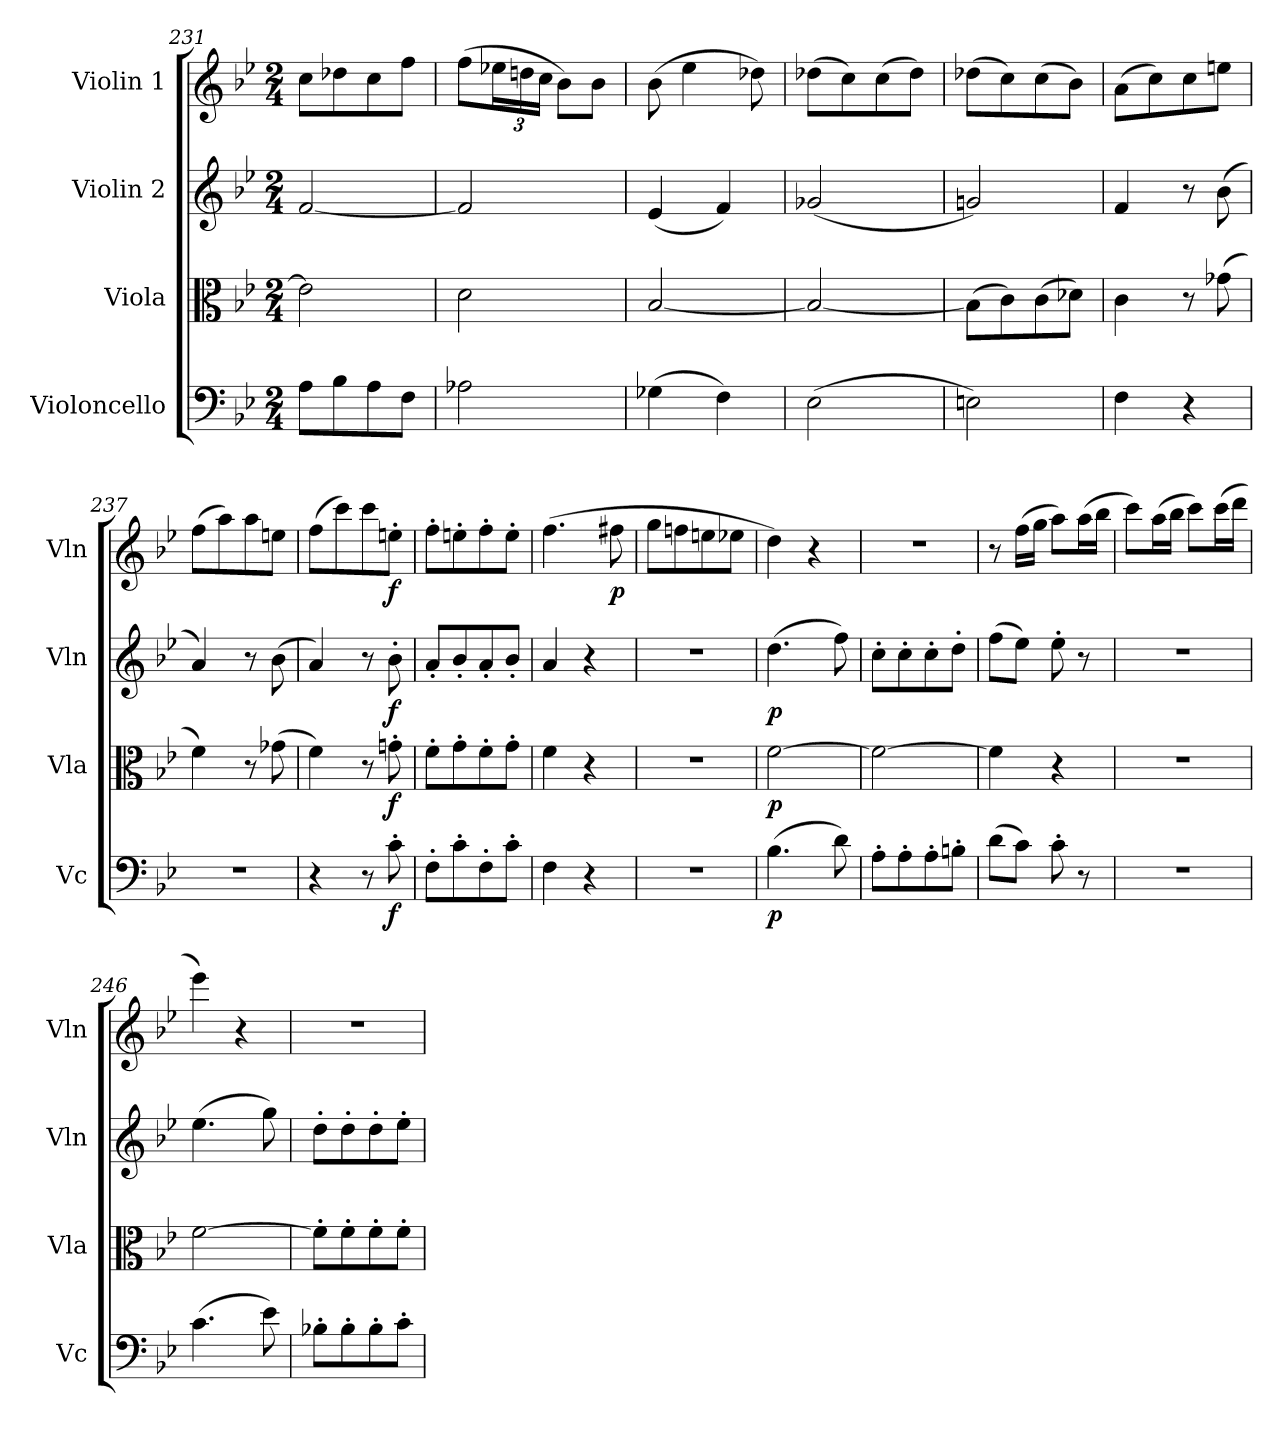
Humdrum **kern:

**kern	**dynam	**kern	**dynam	**kern	**dynam	**kern	**dynam
*part4	*part4	*part3	*part3	*part2	*part2	*part1	*part1
*staff4	*staff4	*staff3	*staff3	*staff2	*staff2	*staff1	*staff1
*I"Violoncello	*	*I"Viola	*	*I"Violin 2	*	*I"Violin 1	*
*I'Vc	*	*I'Vla	*	*I'Vln	*	*I'Vln	*
*clefF4	*	*clefC3	*	*clefG2	*	*clefG2	*
*k[b-e-]	*	*k[b-e-]	*	*k[b-e-]	*	*k[b-e-]	*
*M2/4	*	*M2/4	*	*M2/4	*	*M2/4	*
=231	=231	=231	=231	=231	=231	=231	=231
8A\L	.	2e-\]	.	[2f/	.	8cc\L	.
8B-\	.	.	.	.	.	8dd-X\	.
8A\	.	.	.	.	.	8cc\	.
8F\J	.	.	.	.	.	8ff\J	.
=232	=232	=232	=232	=232	=232	=232	=232
2A-X\	.	2d\	.	2f/]	.	(8ff\L	.
*	*	*	*	*	*	*Xbrackettup	*
.	.	.	.	.	.	24ee-X\L	.
.	.	.	.	.	.	24ddn\	.
.	.	.	.	.	.	24cc\JJ	.
.	.	.	.	.	.	8b-\L)	.
.	.	.	.	.	.	8b-\J	.
=233	=233	=233	=233	=233	=233	=233	=233
(4G-X\	.	[2B-/	.	(4e-/	.	(8b-\	.
.	.	.	.	.	.	4ee-\	.
4F\)	.	.	.	4f/)	.	.	.
.	.	.	.	.	.	8dd-X\)	.
=234	=234	=234	=234	=234	=234	=234	=234
(2E-\	.	2B-/_	.	(2g-X/	.	(8dd-X\L	.
.	.	.	.	.	.	8cc\)	.
.	.	.	.	.	.	(8cc\	.
.	.	.	.	.	.	8dd-\J)	.
=235	=235	=235	=235	=235	=235	=235	=235
2En\)	.	(8B-\L]	.	2gn/)	.	(8dd-X\L	.
.	.	8c\)	.	.	.	8cc\)	.
.	.	(8c\	.	.	.	(8cc\	.
.	.	8d-X\J)	.	.	.	8b-\J)	.
=236	=236	=236	=236	=236	=236	=236	=236
4F\	.	4c\	.	4f/	.	(8a\L	.
.	.	.	.	.	.	8cc\)	.
4r	.	8r	.	8r	.	8cc\	.
.	.	(8g-X\	.	(8b-\	.	8een\J	.
=237	=237	=237	=237	=237	=237	=237	=237
2r	.	4f\)	.	4a/)	.	(8ff\L	.
.	.	.	.	.	.	8aa\)	.
.	.	8r	.	8r	.	8aa\	.
.	.	(8g-X\	.	(8b-\	.	8een\J	.
!!LO:LB:g=z
=238	=238	=238	=238	=238	=238	=238	=238
4r	.	4f\)	.	4a/)	.	(8ff\L	.
.	.	.	.	.	.	8ccc\)	.
8r	.	8r	.	8r	.	8ccc\	.
!	!LO:DY:b	!	!LO:DY:b	!	!LO:DY:b	!	!LO:DY:b
8c'\	f	8gn'\	f	8b-'\	f	8een'\J	f
=239	=239	=239	=239	=239	=239	=239	=239
8F'\L	.	8f'\L	.	8a'/L	.	8ff'\L	.
8c'\	.	8g'\	.	8b-'/	.	8een'\	.
8F'\	.	8f'\	.	8a'/	.	8ff'\	.
8c'\J	.	8g'\J	.	8b-'/J	.	8ee'\J	.
=240	=240	=240	=240	=240	=240	=240	=240
4F\	.	4f\	.	4a/	.	(4.ff\	.
4r	.	4r	.	4r	.	.	.
!	!	!	!	!	!	!	!LO:DY:b
.	.	.	.	.	.	8ff#X\	p
!!LO:LB:g=z
=241	=241	=241	=241	=241	=241	=241	=241
2r	.	2r	.	2r	.	8gg\L	.
.	.	.	.	.	.	8ffn\	.
.	.	.	.	.	.	8een\	.
.	.	.	.	.	.	8ee-X\J	.
=242	=242	=242	=242	=242	=242	=242	=242
!	!LO:DY:b	!	!LO:DY:b	!	!LO:DY:b	!	!
(4.B-\	p	[2f\	p	(4.dd\	p	4dd\)	.
.	.	.	.	.	.	4r	.
8d\)	.	.	.	8ff\)	.	.	.
=243	=243	=243	=243	=243	=243	=243	=243
8A'\L	.	2f\_	.	8cc'\L	.	2r	.
8A'\	.	.	.	8cc'\	.	.	.
8A'\	.	.	.	8cc'\	.	.	.
8Bn'\J	.	.	.	8dd'\J	.	.	.
=244	=244	=244	=244	=244	=244	=244	=244
(8d\L	.	4f\]	.	(8ff\L	.	8r	.
8c\J)	.	.	.	8ee-\J)	.	(16ff\LL	.
.	.	.	.	.	.	16gg\JJ	.
8c'\	.	4r	.	8ee-'\	.	8aa\L)	.
8r	.	.	.	8r	.	(16aa\L	.
.	.	.	.	.	.	16bb-\JJ	.
=245	=245	=245	=245	=245	=245	=245	=245
2r	.	2r	.	2r	.	8ccc\L)	.
.	.	.	.	.	.	(16aa\L	.
.	.	.	.	.	.	16bb-\JJ	.
.	.	.	.	.	.	8ccc\L)	.
.	.	.	.	.	.	(16ccc\L	.
.	.	.	.	.	.	16ddd\JJ	.
=246	=246	=246	=246	=246	=246	=246	=246
(4.c\	.	[2f\	.	(4.ee-\	.	4eee-\)	.
.	.	.	.	.	.	4r	.
8e-\)	.	.	.	8gg\)	.	.	.
=247	=247	=247	=247	=247	=247	=247	=247
8B-X'\L	.	8f'\L]	.	8dd'\L	.	2r	.
8B-'\	.	8f'\	.	8dd'\	.	.	.
8B-'\	.	8f'\	.	8dd'\	.	.	.
8c'\J	.	8f'\J	.	8ee-'\J	.	.	.
=	=	=	=	=	=	=	=
*-	*-	*-	*-	*-	*-	*-	*-
